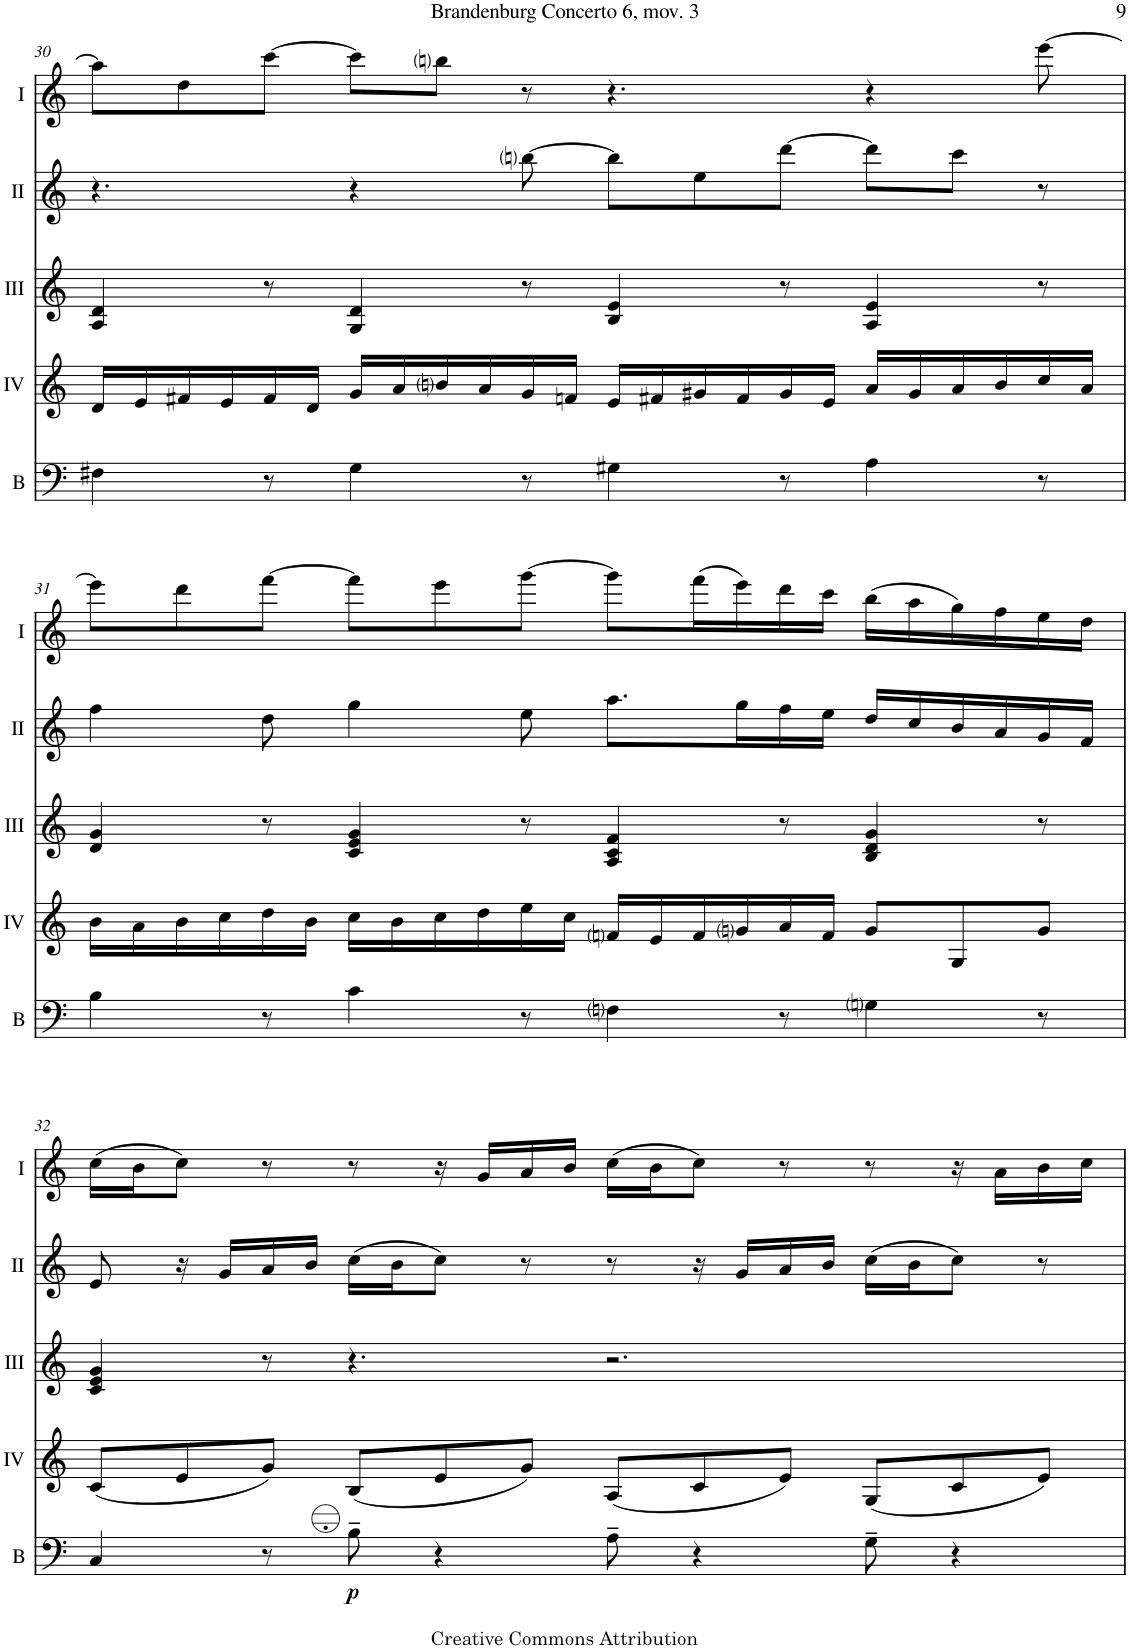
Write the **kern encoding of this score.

**kern	**dynam	**kern	**kern	**kern	**kern
*part5	*part5	*part4	*part3	*part2	*part1
*staff5	*staff5	*staff4	*staff3	*staff2	*staff1
*I"Bass	*	*I"Acc. 4	*I"Acc. 3	*I"Acc. 2	*I"Acc. 1
*I'B	*	*	*	*	*
!!LO:PB:g=z
*clefF4	*	*clefG2	*clefG2	*clefG2	*clefG2
*Trd7c12	*	*Trd7c12	*	*Trd7c12	*Trd7c12
*k[]	*	*k[]	*k[]	*k[]	*k[]
*M12/8	*	*M12/8	*M12/8	*M12/8	*M12/8
=30	=30	=30	=30	=30	=30
4F#X\	.	16d/LL	4A/ 4d/	4.r	8aa\L]
.	.	16e/	.	.	.
.	.	16f#X/	.	.	8dd\
.	.	16e/	.	.	.
8r	.	16f#/	8r	.	[8ccc\J
.	.	16d/JJ	.	.	.
4G\	.	16g/LL	4G/ 4d/	4r	8ccc\L]
.	.	16a/	.	.	.
.	.	16bni/	.	.	8bbni\J
.	.	16a/	.	.	.
8r	.	16g/	8r	[8bbni\	8r
.	.	16fn/JJ	.	.	.
4G#X\	.	16e/LL	4B/ 4e/	8bb\L]	4.r
.	.	16f#X/	.	.	.
.	.	16g#X/	.	8ee\	.
.	.	16f#/	.	.	.
8r	.	16g#/	8r	[8ddd\J	.
.	.	16e/JJ	.	.	.
4A\	.	16a/LL	4A/ 4e/	8ddd\L]	4r
.	.	16g#/	.	.	.
.	.	16a/	.	8ccc\J	.
.	.	16b/	.	.	.
8r	.	16cc/	8r	8r	[8eee\
.	.	16a/JJ	.	.	.
!!LO:LB:g=z
=31	=31	=31	=31	=31	=31
4B\	.	16b\LL	4d/ 4g/	4ff\	8eee\L]
.	.	16a\	.	.	.
.	.	16b\	.	.	8ddd\
.	.	16cc\	.	.	.
8r	.	16dd\	8r	8dd\	[8fff\J
.	.	16b\JJ	.	.	.
4c\	.	16cc\LL	4c/ 4e/ 4g/	4gg\	8fff\L]
.	.	16b\	.	.	.
.	.	16cc\	.	.	8eee\
.	.	16dd\	.	.	.
8r	.	16ee\	8r	8ee\	[8ggg\J
.	.	16cc\JJ	.	.	.
4Fni\	.	16fni/LL	4A/ 4c/ 4f/	8.aa\L	8ggg\L]
.	.	16e/	.	.	.
.	.	16f/	.	.	(16fff\L
.	.	16gni/	.	16gg\L	16eee\)
8r	.	16a/	8r	16ff\	16ddd\
.	.	16f/JJ	.	16ee\JJ	16ccc\JJ
4Gni\	.	8g/L	4B/ 4d/ 4g/	16dd/LL	(16bb\LL
.	.	.	.	16cc/	16aa\
.	.	8G/	.	16b/	16gg\)
.	.	.	.	16a/	16ff\
8r	.	8g/J	8r	16g/	16ee\
.	.	.	.	16f/JJ	16dd\JJ
!!LO:LB:g=z
=32	=32	=32	=32	=32	=32
4C/	.	(8c/L	4c/ 4e/ 4g/	8e/	(16cc\LL
.	.	.	.	.	16b\J
.	.	8e/	.	16r	8cc\J)
.	.	.	.	16g/LL	.
8r	.	8g/J)	8r	16a/	8r
.	.	.	.	16b/JJ	.
!	!LO:DY:b	!	!	!	!
8B~\	p	(8B/L	4.r	(16cc\LL	8r
.	.	.	.	16b\J	.
4r	.	8e/	.	8cc\J)	16r
.	.	.	.	.	16g/LL
.	.	8g/J)	.	8r	16a/
.	.	.	.	.	16b/JJ
8A~\	.	(8A/L	2.r	8r	(16cc\LL
.	.	.	.	.	16b\J
4r	.	8c/	.	16r	8cc\J)
.	.	.	.	16g/LL	.
.	.	8e/J)	.	16a/	8r
.	.	.	.	16b/JJ	.
8G~\	.	(8G/L	.	(16cc\LL	8r
.	.	.	.	16b\J	.
4r	.	8c/	.	8cc\J)	16r
.	.	.	.	.	16a\LL
.	.	8e/J)	.	8r	16b\
.	.	.	.	.	16cc\JJ
=	=	=	=	=	=
*-	*-	*-	*-	*-	*-
